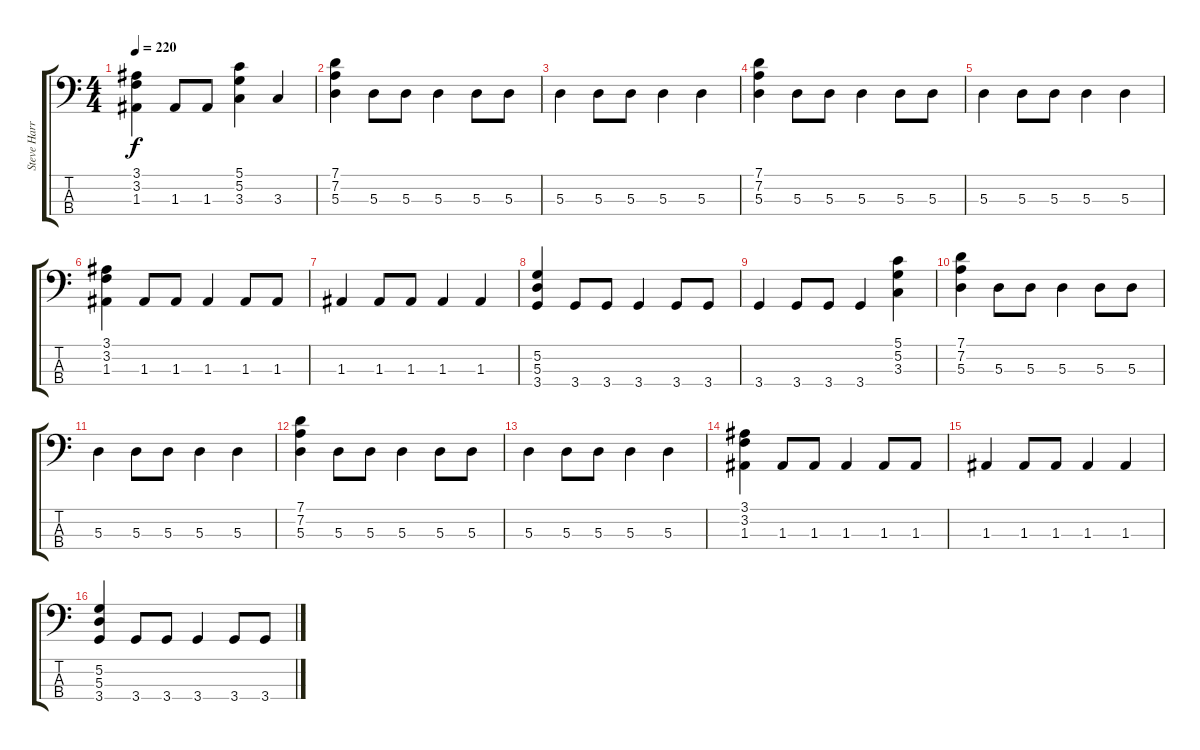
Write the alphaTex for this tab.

\track ("Steve Harris" "Steve Harr") {instrument electricbassfinger}
\staff {score tabs}
\tuning (G2 D2 A1 E1) {hide}
\ts (4 4)
\tempo 220
\clef f4
\ks c
(3.1 3.2 1.3).4{dy f} 1.3.8 1.3.8 (5.1 5.2 3.3).4 3.3.4 |
(7.1 7.2 5.3).4 5.3.8 5.3.8 5.3.4 5.3.8 5.3.8 |
5.3.4 5.3.8 5.3.8 5.3.4 5.3.4 |
(7.1 7.2 5.3).4 5.3.8 5.3.8 5.3.4 5.3.8 5.3.8 |
5.3.4 5.3.8 5.3.8 5.3.4 5.3.4 |
(3.1 3.2 1.3).4 1.3.8 1.3.8 1.3.4 1.3.8 1.3.8 |
1.3.4 1.3.8 1.3.8 1.3.4 1.3.4 |
(5.2 5.3 3.4).4 3.4.8 3.4.8 3.4.4 3.4.8 3.4.8 |
3.4.4 3.4.8 3.4.8 3.4.4 (5.1 5.2 3.3).4 |
(7.1 7.2 5.3).4 5.3.8 5.3.8 5.3.4 5.3.8 5.3.8 |
5.3.4 5.3.8 5.3.8 5.3.4 5.3.4 |
(7.1 7.2 5.3).4 5.3.8 5.3.8 5.3.4 5.3.8 5.3.8 |
5.3.4 5.3.8 5.3.8 5.3.4 5.3.4 |
(3.1 3.2 1.3).4 1.3.8 1.3.8 1.3.4 1.3.8 1.3.8 |
1.3.4 1.3.8 1.3.8 1.3.4 1.3.4 |
(5.2 5.3 3.4).4 3.4.8 3.4.8 3.4.4 3.4.8 3.4.8
